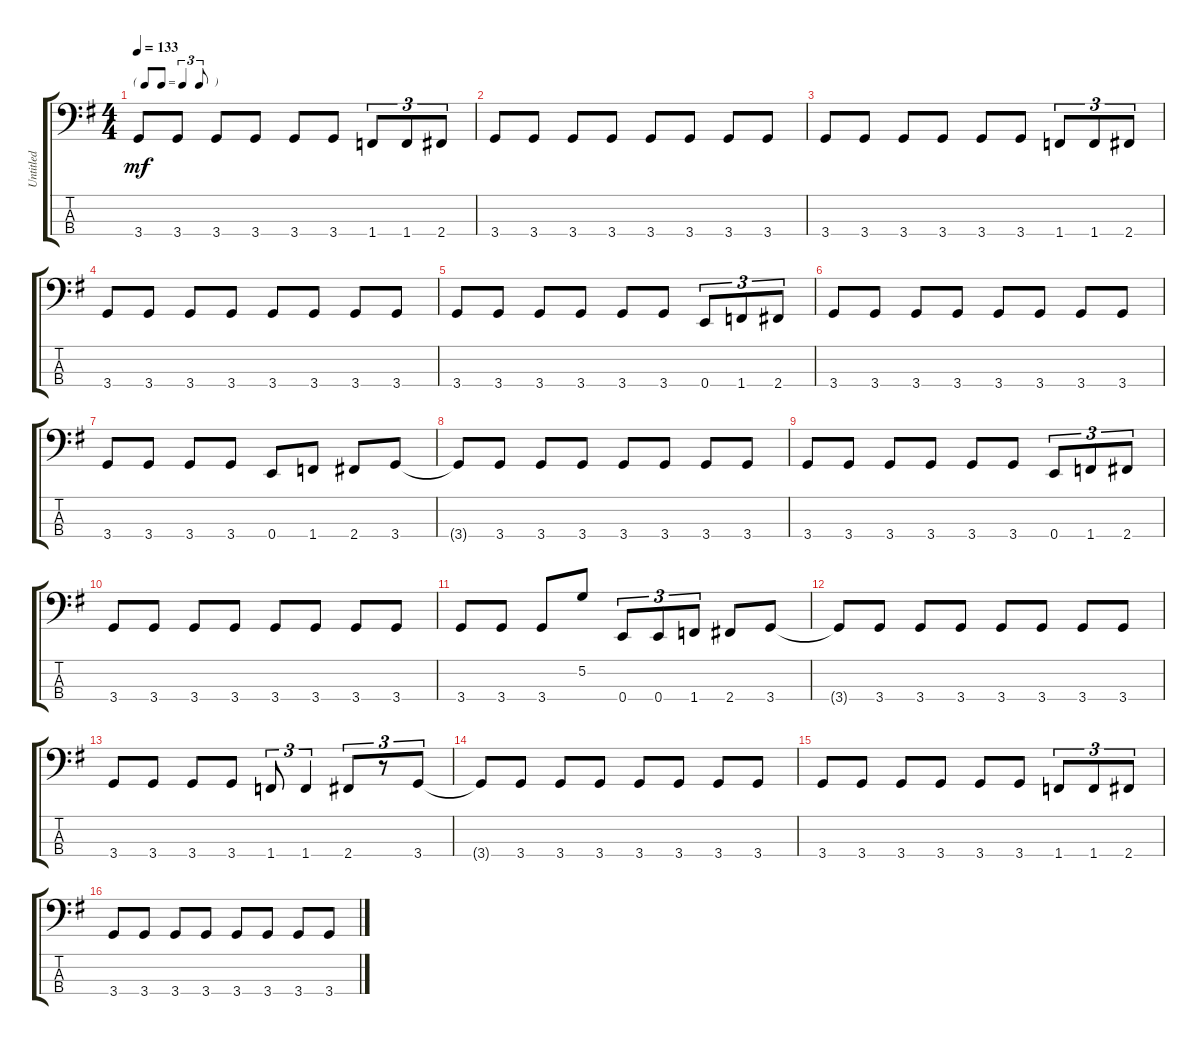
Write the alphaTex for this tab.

\track ("Untitled" "Untitled") {instrument electricbasspick}
\staff {score tabs}
\tuning (G2 D2 A1 E1) {hide}
\ts (4 4)
\tf triplet8th
\tempo 133
\clef f4
\ks g
3.4.8{dy mf} 3.4.8 3.4.8 3.4.8 3.4.8 3.4.8 1.4.8{tu (3 2)} 1.4.8{tu (3 2)} 2.4.8{tu (3 2)} |
3.4.8 3.4.8 3.4.8 3.4.8 3.4.8 3.4.8 3.4.8 3.4.8 |
3.4.8 3.4.8 3.4.8 3.4.8 3.4.8 3.4.8 1.4.8{tu (3 2)} 1.4.8{tu (3 2)} 2.4.8{tu (3 2)} |
3.4.8 3.4.8 3.4.8 3.4.8 3.4.8 3.4.8 3.4.8 3.4.8 |
3.4.8 3.4.8 3.4.8 3.4.8 3.4.8 3.4.8 0.4.8{tu (3 2)} 1.4.8{tu (3 2)} 2.4.8{tu (3 2)} |
3.4.8 3.4.8 3.4.8 3.4.8 3.4.8 3.4.8 3.4.8 3.4.8 |
3.4.8 3.4.8 3.4.8 3.4.8 0.4.8 1.4.8 2.4.8 3.4.8 |
3.4{t}.8 3.4.8 3.4.8 3.4.8 3.4.8 3.4.8 3.4.8 3.4.8 |
3.4.8 3.4.8 3.4.8 3.4.8 3.4.8 3.4.8 0.4.8{tu (3 2)} 1.4.8{tu (3 2)} 2.4.8{tu (3 2)} |
3.4.8 3.4.8 3.4.8 3.4.8 3.4.8 3.4.8 3.4.8 3.4.8 |
3.4.8 3.4.8 3.4.8 5.2.8 0.4.8{tu (3 2)} 0.4.8{tu (3 2)} 1.4.8{tu (3 2)} 2.4.8 3.4.8 |
3.4{t}.8 3.4.8 3.4.8 3.4.8 3.4.8 3.4.8 3.4.8 3.4.8 |
3.4.8 3.4.8 3.4.8 3.4.8 1.4.8{tu (3 2)} 1.4.4{tu (3 2)} 2.4.8{tu (3 2)} r.8{tu (3 2)} 3.4.8{tu (3 2)} |
3.4{t}.8 3.4.8 3.4.8 3.4.8 3.4.8 3.4.8 3.4.8 3.4.8 |
3.4.8 3.4.8 3.4.8 3.4.8 3.4.8 3.4.8 1.4.8{tu (3 2)} 1.4.8{tu (3 2)} 2.4.8{tu (3 2)} |
3.4.8 3.4.8 3.4.8 3.4.8 3.4.8 3.4.8 3.4.8 3.4.8
